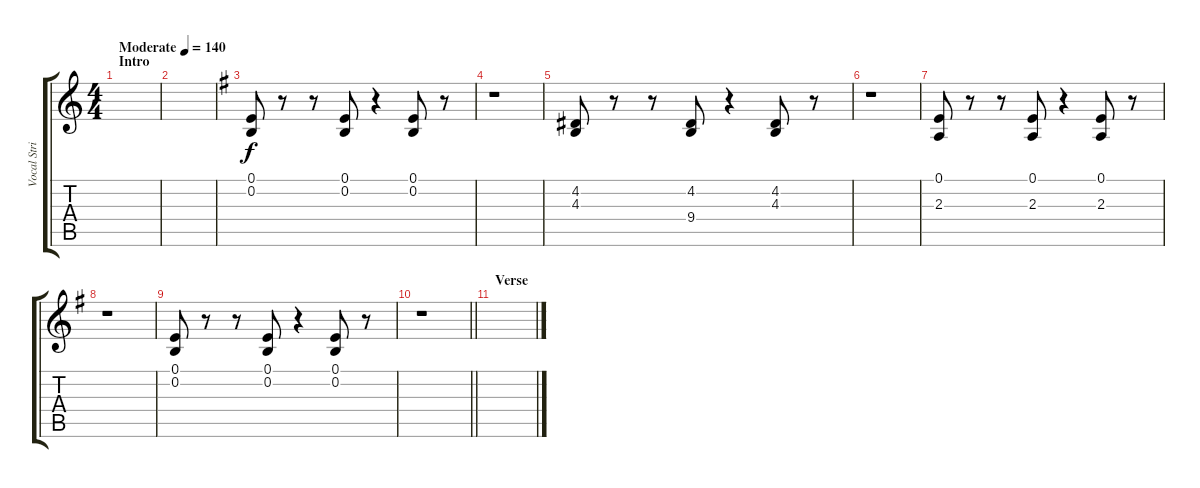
\track ("Vocal Strings" "Vocal Stri") {instrument choiraahs}
\staff {score tabs}
\tuning (E4 B3 G3 D3 A2 E2) {hide}
\ts (4 4)
\section ("" "Intro")
\tempo (140 "Moderate")
\clef g2
\ks c
|
|
\ks g
(0.1 0.2).8 r.8 r.8 (0.1 0.2).8 r.4 (0.1 0.2).8 r.8 |
r.1 |
(4.2 4.3).8 r.8 r.8 (4.2 9.4).8 r.4 (4.2 4.3).8 r.8 |
r.1 |
(0.1 2.3).8 r.8 r.8 (0.1 2.3).8 r.4 (0.1 2.3).8 r.8 |
r.1 |
(0.1 0.2).8 r.8 r.8 (0.1 0.2).8 r.4 (0.1 0.2).8 r.8 |
\barLineRight lightlight
r.1 |
\section ("" "Verse")
